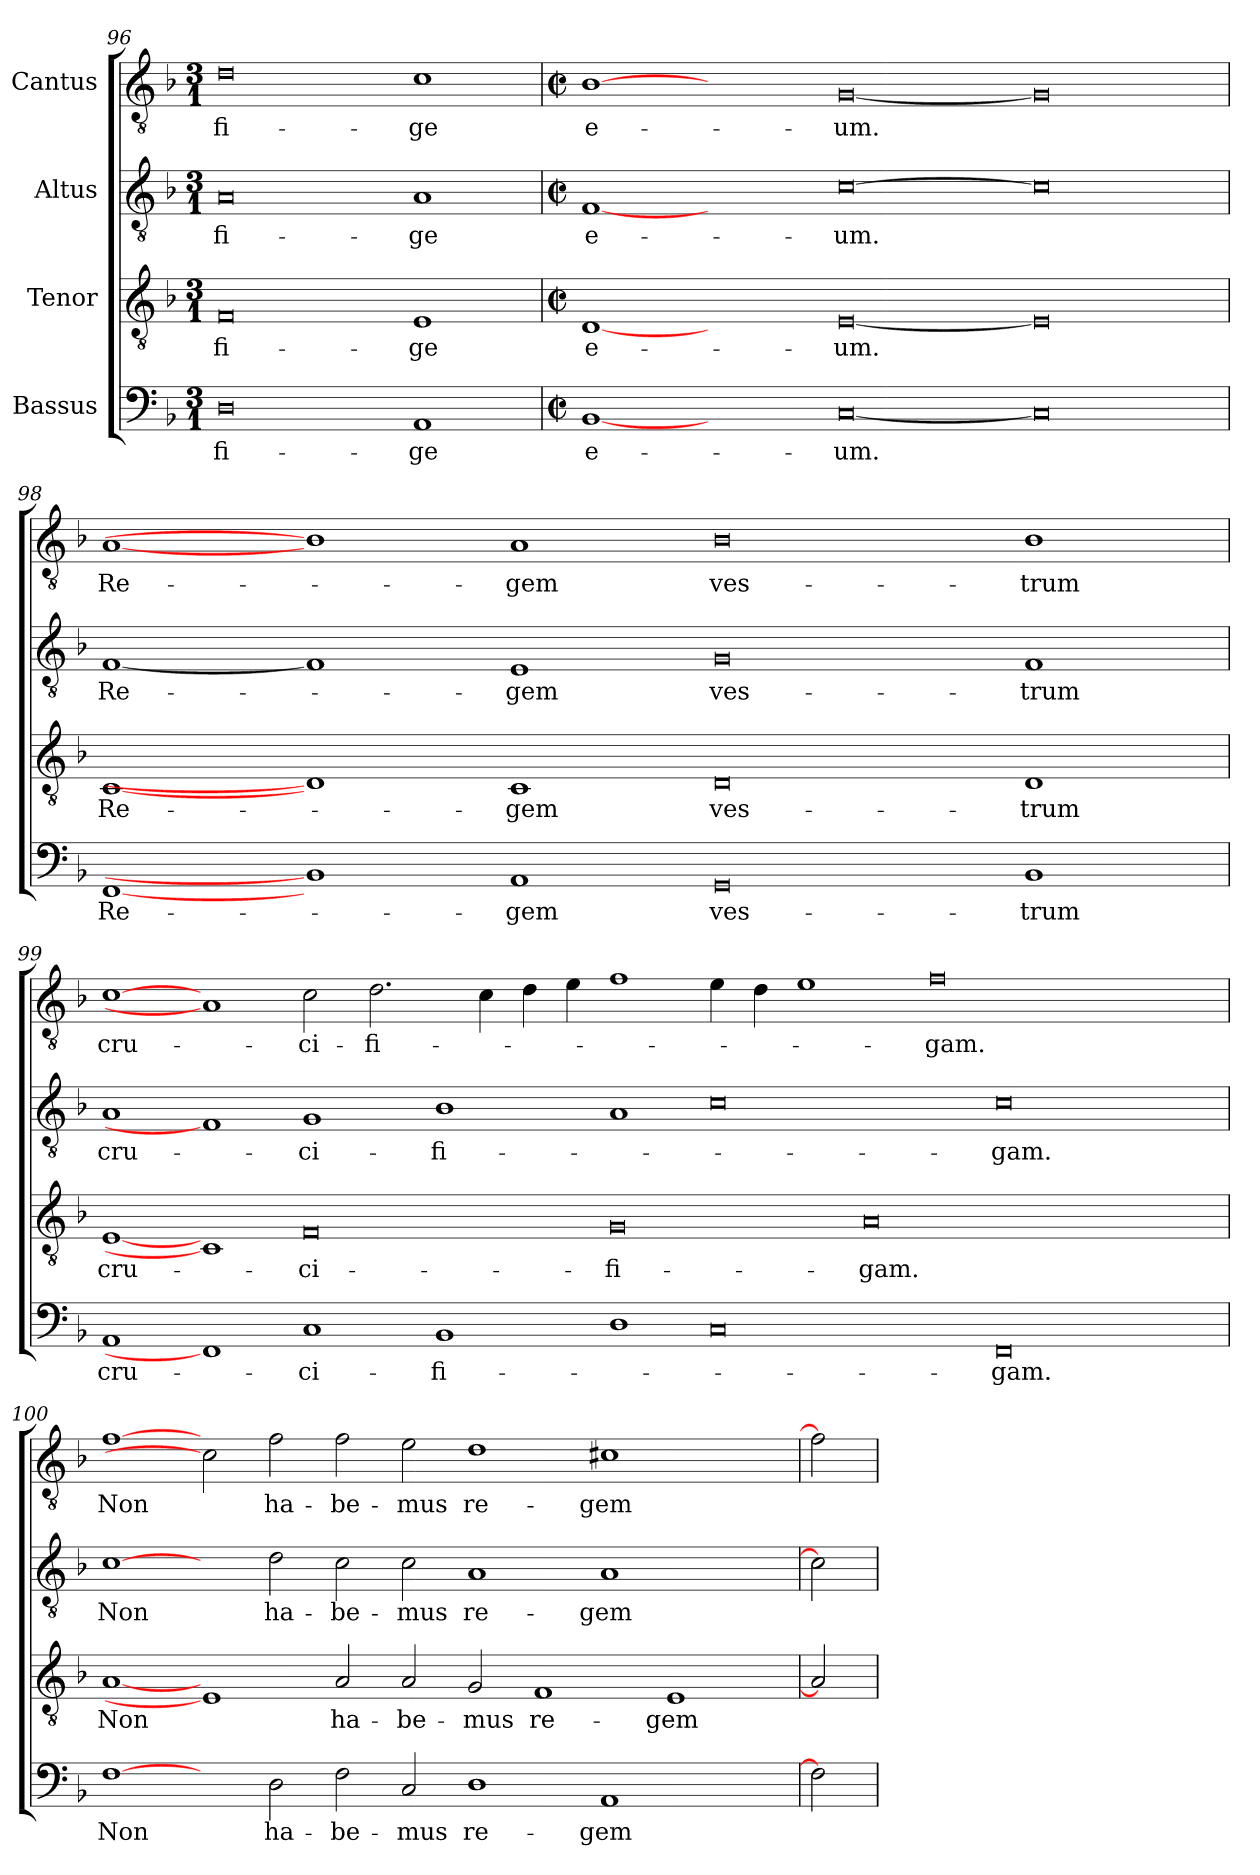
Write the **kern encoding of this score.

**kern	**text	**kern	**text	**kern	**text	**kern	**text
*part4	*part4	*part3	*part3	*part2	*part2	*part1	*part1
*staff4	*staff4	*staff3	*staff3	*staff2	*staff2	*staff1	*staff1
*I"Bassus	*	*I"Tenor	*	*I"Altus	*	*I"Cantus	*
*clefF4	*	*clefGv2	*	*clefGv2	*	*clefGv2	*
*k[b-]	*	*k[b-]	*	*k[b-]	*	*k[b-]	*
*F:	*	*F:	*	*F:	*	*F:	*
*M3/1	*	*M3/1	*	*M3/1	*	*M3/1	*
=96	=96	=96	=96	=96	=96	=96	=96
!	!LO:LY:b	!	!LO:LY:b	!	!LO:LY:b	!	!LO:LY:b
0D	-fi-	0F	-fi-	0A	-fi-	0d	-fi-
!	!LO:LY:b	!	!LO:LY:b	!	!LO:LY:b	!	!LO:LY:b
1AA	-ge	1E	-ge	1A	-ge	1c	-ge
!!LO:LB:g=z
=97	=97	=97	=97	=97	=97	=97	=97
*M2/2	*	*M2/2	*	*M2/2	*	*M2/2	*
*met(c|)	*	*met(c|)	*	*met(c|)	*	*met(c|)	*
!	!LO:LY:b	!	!LO:LY:b	!	!LO:LY:b	!	!LO:LY:b
[1BB-	e-	[1D	e-	[1F	e-	[1B-	e-
1ryy	.	1ryy	.	1ryy	.	1ryy	.
!	!LO:LY:b	!	!LO:LY:b	!	!LO:LY:b	!	!LO:LY:b
[0C	-um.	[0E	-um.	[0c	-um.	[0G	-um.
0C]	.	0E]	.	0c]	.	0G]	.
=98	=98	=98	=98	=98	=98	=98	=98
!	!LO:LY:b	!	!LO:LY:b	!	!LO:LY:b	!	!LO:LY:b
[1FF	Re-	[1C	Re-	[1F	Re-	[1A	Re-
1BB-]	.	1D]	.	1F]	.	1B-]	.
!	!LO:LY:b	!	!LO:LY:b	!	!LO:LY:b	!	!LO:LY:b
1AA	-gem	1C	-gem	1E	-gem	1A	-gem
!	!LO:LY:b	!	!LO:LY:b	!	!LO:LY:b	!	!LO:LY:b
0GG	ves-	0D	ves-	0G	ves-	0B-	ves-
!	!LO:LY:b	!	!LO:LY:b	!	!LO:LY:b	!	!LO:LY:b
1BB-	-trum	1D	-trum	1F	-trum	1B-	-trum
=99	=99	=99	=99	=99	=99	=99	=99
!	!LO:LY:b	!	!LO:LY:b	!	!LO:LY:b	!	!LO:LY:b
1AA	cru-	[1E	cru-	1A	cru-	[1c	cru-
1FF]	.	1C]	.	1F]	.	1A]	.
!	!LO:LY:b	!	!LO:LY:b	!	!LO:LY:b	!	!LO:LY:b
1C	-ci-	0F	-ci-	1G	-ci-	2c\	-ci-
!	!	!	!	!	!	!	!LO:LY:b
.	.	.	.	.	.	2.d\	-fi-
!	!LO:LY:b	!	!	!	!LO:LY:b	!	!
1BB-	-fi-	.	.	1B-	-fi-	.	.
.	.	.	.	.	.	4c\	.
.	.	.	.	.	.	4d\	.
.	.	.	.	.	.	4e\	.
!	!	!	!LO:LY:b	!	!	!	!
1D	.	0G	-fi-	1A	.	1f	.
0C	.	.	.	0c	.	4e\	.
.	.	.	.	.	.	4d\	.
.	.	.	.	.	.	1e	.
!	!	!	!LO:LY:b	!	!	!	!
.	.	0A	-gam.	.	.	.	.
!	!	!	!	!	!	!	!LO:LY:b
.	.	.	.	.	.	0f	-gam.
!	!LO:LY:b	!	!	!	!LO:LY:b	!	!
0FF	-gam.	.	.	0c	-gam.	.	.
.	.	1ryy	.	.	.	.	.
.	.	.	.	.	.	2ryy	.
!!LO:LB:g=z
=100	=100	=100	=100	=100	=100	=100	=100
!	!LO:LY:b	!	!LO:LY:b	!	!LO:LY:b	!	!LO:LY:b
[1F	Non	[1A	Non	[1c	Non	[1f	Non
2ryy	.	1E]	.	2ryy	.	2c]	.
!	!LO:LY:b	!	!	!	!LO:LY:b	!	!LO:LY:b
2D\	ha-	.	.	2d\	ha-	2f\	ha-
!	!LO:LY:b	!	!LO:LY:b	!	!LO:LY:b	!	!LO:LY:b
2F\	-be-	2A/	ha-	2c\	-be-	2f\	-be-
!	!LO:LY:b	!	!LO:LY:b	!	!LO:LY:b	!	!LO:LY:b
2C/	-mus	2A/	-be-	2c\	-mus	2e\	-mus
!	!LO:LY:b	!	!LO:LY:b	!	!LO:LY:b	!	!LO:LY:b
1D	re-	2G/	-mus	1A	re-	1d	re-
!	!	!	!LO:LY:b	!	!	!	!
.	.	1F	re-	.	.	.	.
!	!LO:LY:b	!	!	!	!LO:LY:b	!	!LO:LY:b
1AA	-gem	.	.	1A	-gem	1c#X	-gem
!	!	!	!LO:LY:b	!	!	!	!
.	.	1E	-gem	.	.	.	.
2ryy	.	.	.	2ryy	.	2ryy	.
=101	=101	=101	=101	=101	=101	=101	=101
2F]	.	2A]	.	2c]	.	2f]	.
=	=	=	=	=	=	=	=
*-	*-	*-	*-	*-	*-	*-	*-
